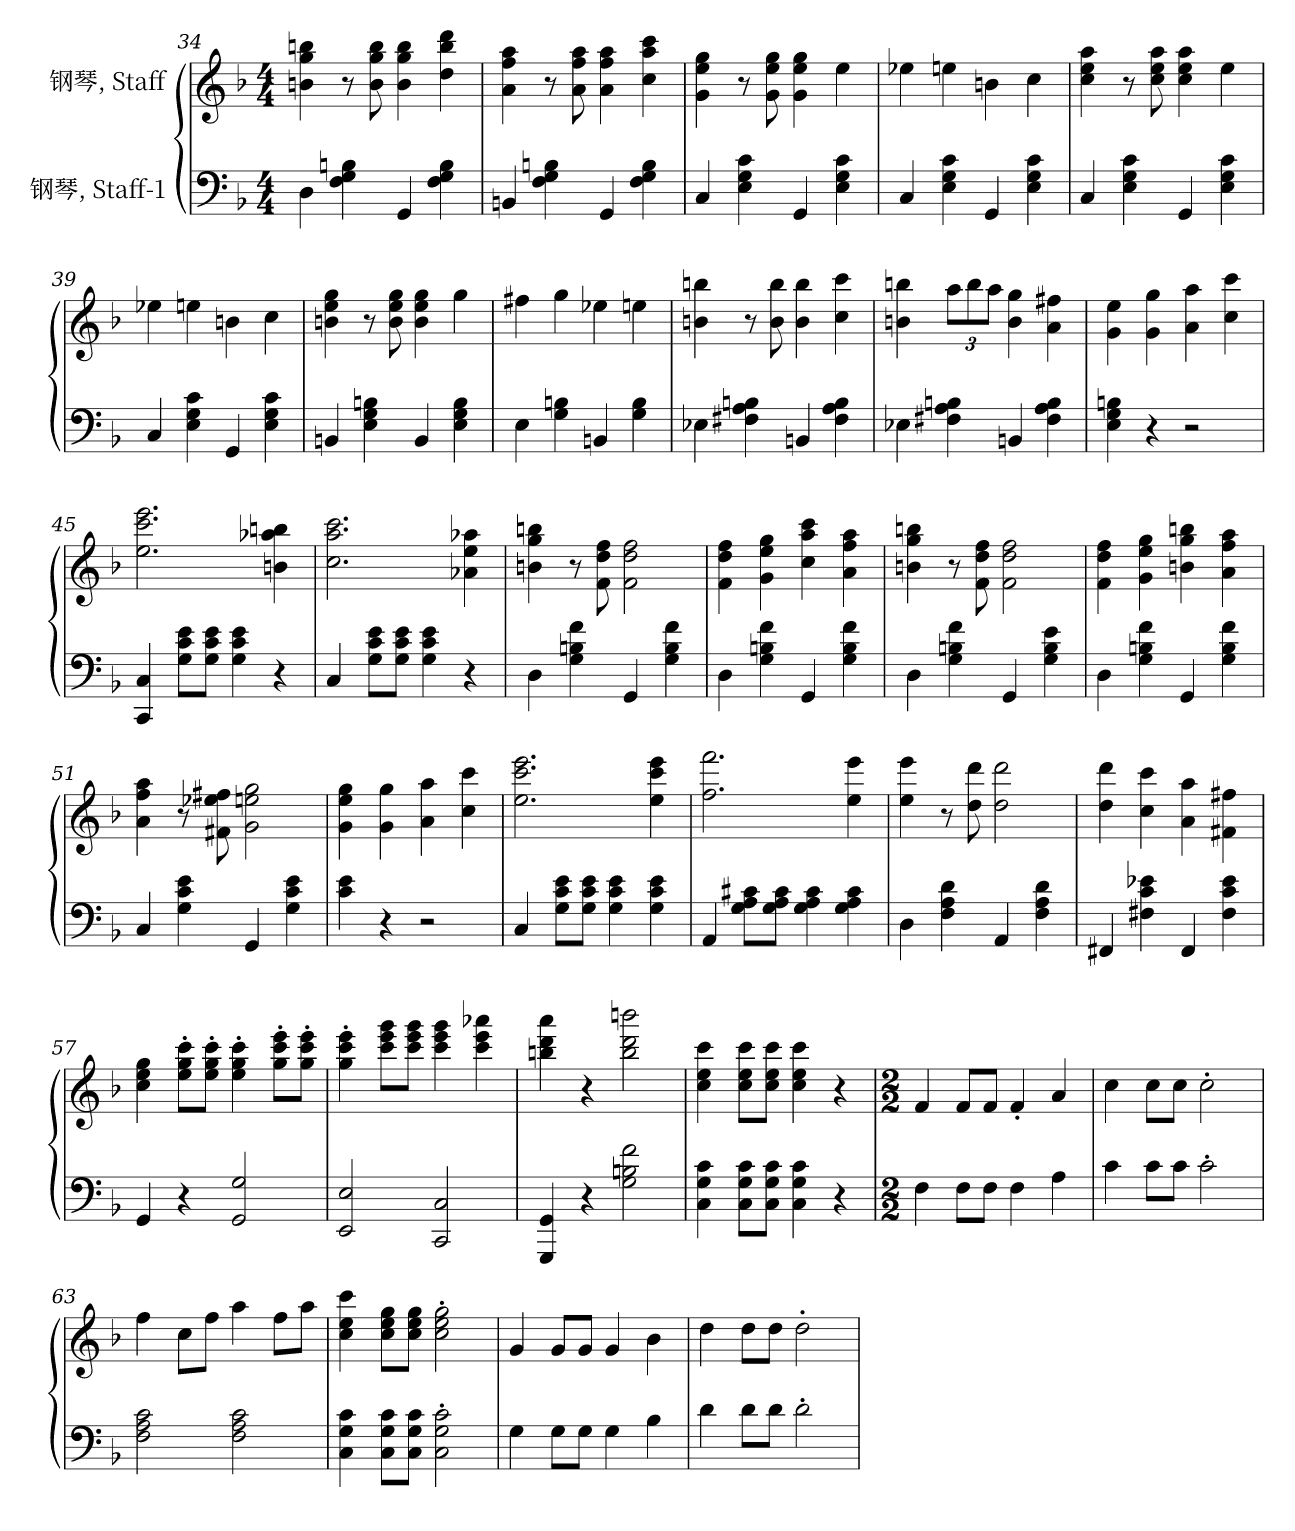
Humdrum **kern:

**kern	**kern
*part2	*part1
*staff2	*staff1
*I"钢琴, Staff-1	*I"钢琴, Staff
*clefF4	*clefG2
*k[b-]	*k[b-]
*M4/4	*M4/4
=34	=34
4D\	4bn\ 4gg\ 4bbn\
4F\ 4G\ 4Bn\	8r
.	8b\ 8gg\ 8bb\
4GG/	4b\ 4gg\ 4bb\
4F\ 4G\ 4B\	4dd\ 4bb\ 4ddd\
=35	=35
4BBn/	4a\ 4ff\ 4aa\
4F\ 4G\ 4Bn\	8r
.	8a\ 8ff\ 8aa\
4GG/	4a\ 4ff\ 4aa\
4F\ 4G\ 4B\	4cc\ 4aa\ 4ccc\
=36	=36
4C/	4g\ 4ee\ 4gg\
4E\ 4G\ 4c\	8r
.	8g\ 8ee\ 8gg\
4GG/	4g\ 4ee\ 4gg\
4E\ 4G\ 4c\	4ee\
!!LO:LB:g=z
=37	=37
4C/	4ee-X\
4E\ 4G\ 4c\	4een\
4GG/	4bn\
4E\ 4G\ 4c\	4cc\
=38	=38
4C/	4cc\ 4ee\ 4aa\
4E\ 4G\ 4c\	8r
.	8cc\ 8ee\ 8aa\
4GG/	4cc\ 4ee\ 4aa\
4E\ 4G\ 4c\	4ee\
=39	=39
4C/	4ee-X\
4E\ 4G\ 4c\	4een\
4GG/	4bn\
4E\ 4G\ 4c\	4cc\
=40	=40
4BBn/	4bn\ 4ee\ 4gg\
4E\ 4G\ 4Bn\	8r
.	8b\ 8ee\ 8gg\
4BB/	4b\ 4ee\ 4gg\
4E\ 4G\ 4B\	4gg\
=41	=41
4E\	4ff#X\
4G\ 4Bn\	4gg\
4BBn/	4ee-X\
4G\ 4B\	4een\
=42	=42
4E-X\	4bn\ 4bbn\
4F#X\ 4A\ 4Bn\	8r
.	8b\ 8bb\
4BBn/	4b\ 4bb\
4F#\ 4A\ 4B\	4cc\ 4ccc\
!!LO:LB:g=z
=43	=43
4E-X\	4bn\ 4bbn\
*	*Xbrackettup
4F#X\ 4A\ 4Bn\	12aa\L
.	12bb\
.	12aa\J
4BBn/	4b\ 4gg\
4F#\ 4A\ 4B\	4a\ 4ff#X\
=44	=44
4E\ 4G\ 4Bn\	4g\ 4ee\
4r	4g\ 4gg\
2r	4a\ 4aa\
.	4cc\ 4ccc\
=45	=45
4CC/ 4C/	2.ee\ 2.ccc\ 2.eee\
8G\ 8c\ 8e\L	.
8G\ 8c\ 8e\J	.
4G\ 4c\ 4e\	.
4r	4bn\ 4aa-X\ 4bbn\
=46	=46
4C/	2.cc\ 2.aa\ 2.ccc\
8G\ 8c\ 8e\L	.
8G\ 8c\ 8e\J	.
4G\ 4c\ 4e\	.
4r	4a-X\ 4ee\ 4aa-X\
=47	=47
4D\	4bn\ 4gg\ 4bbn\
4G\ 4Bn\ 4f\	8r
.	8f\ 8dd\ 8ff\
4GG/	2f\ 2dd\ 2ff\
4G\ 4B\ 4f\	.
!!LO:LB:g=z
=48	=48
4D\	4f\ 4dd\ 4ff\
4G\ 4Bn\ 4f\	4g\ 4ee\ 4gg\
4GG/	4cc\ 4aa\ 4ccc\
4G\ 4B\ 4f\	4a\ 4ff\ 4aa\
=49	=49
4D\	4bn\ 4gg\ 4bbn\
4G\ 4Bn\ 4f\	8r
.	8f\ 8dd\ 8ff\
4GG/	2f\ 2dd\ 2ff\
4G\ 4B\ 4e\	.
=50	=50
4D\	4f\ 4dd\ 4ff\
4G\ 4Bn\ 4f\	4g\ 4ee\ 4gg\
4GG/	4bn\ 4gg\ 4bbn\
4G\ 4B\ 4f\	4a\ 4ff\ 4aa\
=51	=51
4C/	4a\ 4ff\ 4aa\
4G\ 4c\ 4e\	8r
.	8f#X\ 8ee-X\ 8ff#X\
4GG/	2g\ 2een\ 2gg\
4G\ 4c\ 4e\	.
=52	=52
4c\ 4e\	4g\ 4ee\ 4gg\
4r	4g\ 4gg\
2r	4a\ 4aa\
.	4cc\ 4ccc\
=53	=53
4C/	2.ee\ 2.ccc\ 2.eee\
8G\ 8c\ 8e\L	.
8G\ 8c\ 8e\J	.
4G\ 4c\ 4e\	.
4G\ 4c\ 4e\	4ee\ 4ccc\ 4eee\
!!LO:LB:g=z
=54	=54
4AA/	2.ff\ 2.fff\
8G\ 8A\ 8c#X\L	.
8G\ 8A\ 8c#\J	.
4G\ 4A\ 4c#\	.
4G\ 4A\ 4c#\	4ee\ 4eee\
=55	=55
4D\	4ee\ 4eee\
4F\ 4A\ 4d\	8r
.	8dd\ 8ddd\
4AA/	2dd\ 2ddd\
4F\ 4A\ 4d\	.
=56	=56
4FF#X/	4dd\ 4ddd\
4F#X\ 4c\ 4e-X\	4cc\ 4ccc\
4FF#/	4a\ 4aa\
4F#\ 4c\ 4e-\	4f#X\ 4ff#X\
=57	=57
4GG/	4cc\ 4ee\ 4gg\
4r	8ee\' 8gg\' 8ccc\'L
.	8ee\' 8gg\' 8ccc\'J
2GG/ 2G/	4ee\' 4gg\' 4ccc\'
.	8gg\' 8ccc\' 8eee\'L
.	8gg\' 8ccc\' 8eee\'J
=58	=58
2EE/ 2E/	4gg\' 4ccc\' 4eee\'
.	8ccc\ 8eee\ 8ggg\L
.	8ccc\ 8eee\ 8ggg\J
2CC/ 2C/	4ccc\ 4eee\ 4ggg\
.	4ccc\ 4eee\ 4aaa-X\
!!LO:PB:g=z
=59	=59
4GGG/ 4GG/	4bbn\ 4ddd\ 4aaa\
4r	4r
2G\ 2Bn\ 2f\	2bb\ 2ddd\ 2bbbn\
=60	=60
4C\ 4G\ 4c\	4cc\ 4ee\ 4ccc\
8C\ 8G\ 8c\L	8cc\ 8ee\ 8ccc\L
8C\ 8G\ 8c\J	8cc\ 8ee\ 8ccc\J
4C\ 4G\ 4c\	4cc\ 4ee\ 4ccc\
4r	4r
=61	=61
*M2/2	*M2/2
4F\	4f/
8F\L	8f/L
8F\J	8f/J
4F\	4f'/
4A\	4a/
=62	=62
4c\	4cc\
8c\L	8cc\L
8c\J	8cc\J
2c'\	2cc'\
=63	=63
2F\ 2A\ 2c\	4ff\
.	8cc\L
.	8ff\J
2F\ 2A\ 2c\	4aa\
.	8ff\L
.	8aa\J
=64	=64
4C\ 4G\ 4c\	4cc\ 4ee\ 4ccc\
8C\ 8G\ 8c\L	8cc\ 8ee\ 8gg\L
8C\ 8G\ 8c\J	8cc\ 8ee\ 8gg\J
2C\' 2G\' 2c\'	2cc\' 2ee\' 2gg\'
!!LO:LB:g=z
=65	=65
4G\	4g/
8G\L	8g/L
8G\J	8g/J
4G\	4g/
4B-\	4b-\
=66	=66
4d\	4dd\
8d\L	8dd\L
8d\J	8dd\J
2d'\	2dd'\
=	=
*-	*-
